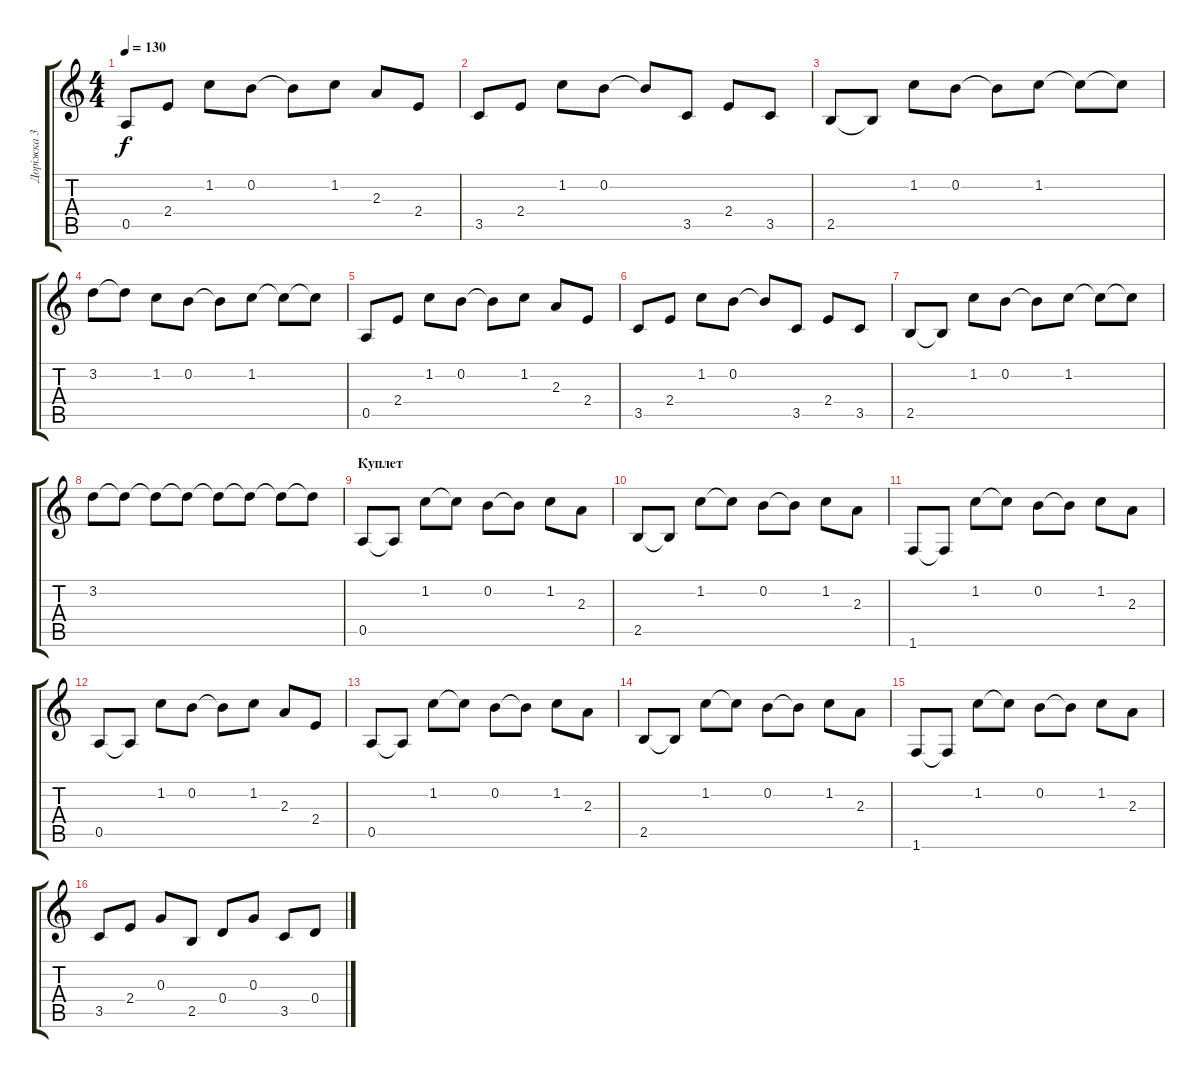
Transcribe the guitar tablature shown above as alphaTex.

\track ("Доріжка 3" "Доріжка 3") {instrument acousticguitarsteel}
\staff {score tabs}
\tuning (E4 B3 G3 D3 A2 E2) {hide}
\ts (4 4)
\tempo 130
\clef g2
\ks c
0.5.8{dy f instrument acousticguitarsteel} 2.4.8 1.2.8 0.2.8 0.2{t}.8 1.2.8 2.3.8 2.4.8 |
3.5.8 2.4.8 1.2.8 0.2.8 0.2{t}.8 3.5.8 2.4.8 3.5.8 |
2.5.8 2.5{t}.8 1.2.8 0.2.8 0.2{t}.8 1.2.8 1.2{t}.8 1.2{t}.8 |
3.2.8 3.2{t}.8 1.2.8 0.2.8 0.2{t}.8 1.2.8 1.2{t}.8 1.2{t}.8 |
0.5.8 2.4.8 1.2.8 0.2.8 0.2{t}.8 1.2.8 2.3.8 2.4.8 |
3.5.8 2.4.8 1.2.8 0.2.8 0.2{t}.8 3.5.8 2.4.8 3.5.8 |
2.5.8 2.5{t}.8 1.2.8 0.2.8 0.2{t}.8 1.2.8 1.2{t}.8 1.2{t}.8 |
3.2.8 3.2{t}.8 3.2{t}.8 3.2{t}.8 3.2{t}.8 3.2{t}.8 3.2{t}.8 3.2{t}.8 |
\section ("" "Куплет")
0.5.8 0.5{t}.8 1.2.8 1.2{t}.8 0.2.8 0.2{t}.8 1.2.8 2.3.8 |
2.5.8 2.5{t}.8 1.2.8 1.2{t}.8 0.2.8 0.2{t}.8 1.2.8 2.3.8 |
1.6.8 1.6{t}.8 1.2.8 1.2{t}.8 0.2.8 0.2{t}.8 1.2.8 2.3.8 |
0.5.8 0.5{t}.8 1.2.8 0.2.8 0.2{t}.8 1.2.8 2.3.8 2.4.8 |
0.5.8 0.5{t}.8 1.2.8 1.2{t}.8 0.2.8 0.2{t}.8 1.2.8 2.3.8 |
2.5.8 2.5{t}.8 1.2.8 1.2{t}.8 0.2.8 0.2{t}.8 1.2.8 2.3.8 |
1.6.8 1.6{t}.8 1.2.8 1.2{t}.8 0.2.8 0.2{t}.8 1.2.8 2.3.8 |
3.5.8 2.4.8 0.3.8 2.5.8 0.4.8 0.3.8 3.5.8 0.4.8
